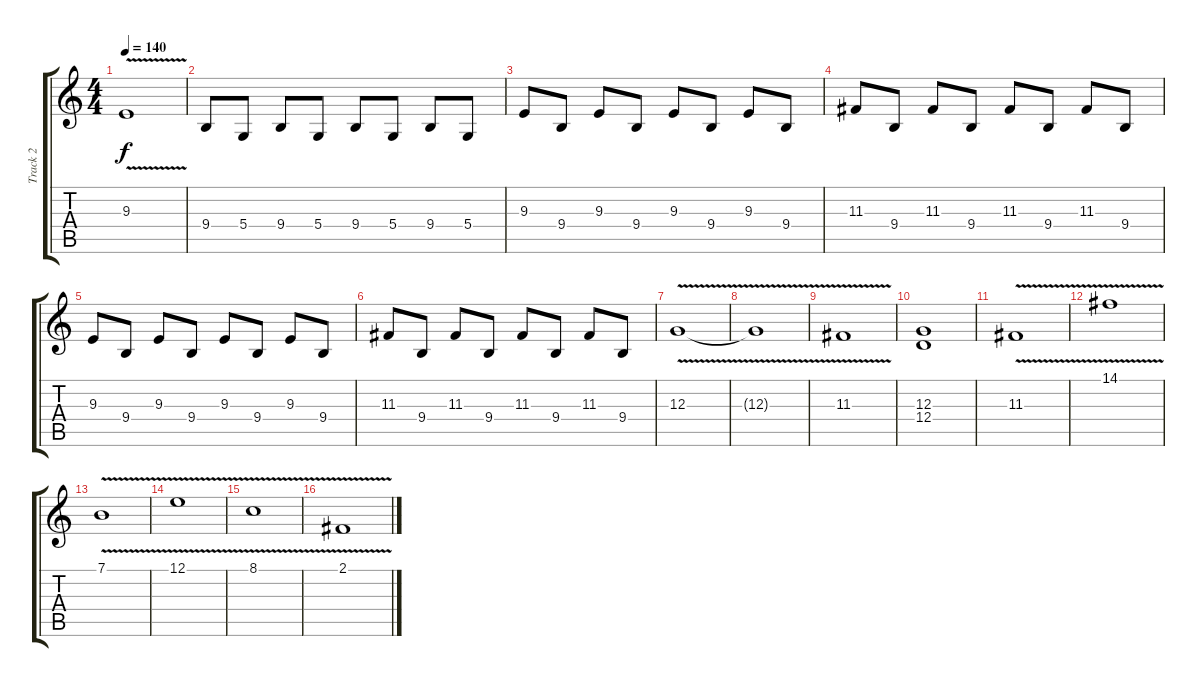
\track ("Track 2" "Track 2") {instrument viola}
\staff {score tabs}
\tuning (E4 B3 G3 D3 A2 E2) {hide}
\ts (4 4)
\tempo 140
\clef g2
\ks c
9.3{v}.1{dy f instrument viola} |
9.4.8 5.4.8 9.4.8 5.4.8 9.4.8 5.4.8 9.4.8 5.4.8 |
9.3.8 9.4.8 9.3.8 9.4.8 9.3.8 9.4.8 9.3.8 9.4.8 |
11.3.8 9.4.8 11.3.8 9.4.8 11.3.8 9.4.8 11.3.8 9.4.8 |
9.3.8 9.4.8 9.3.8 9.4.8 9.3.8 9.4.8 9.3.8 9.4.8 |
11.3.8 9.4.8 11.3.8 9.4.8 11.3.8 9.4.8 11.3.8 9.4.8 |
12.3{v}.1 |
12.3{t}.1 |
11.3{v}.1 |
(12.3 12.4).1 |
11.3{v}.1 |
14.1{v}.1 |
7.1{v}.1 |
12.1{v}.1 |
8.1{v}.1 |
2.1{v}.1
